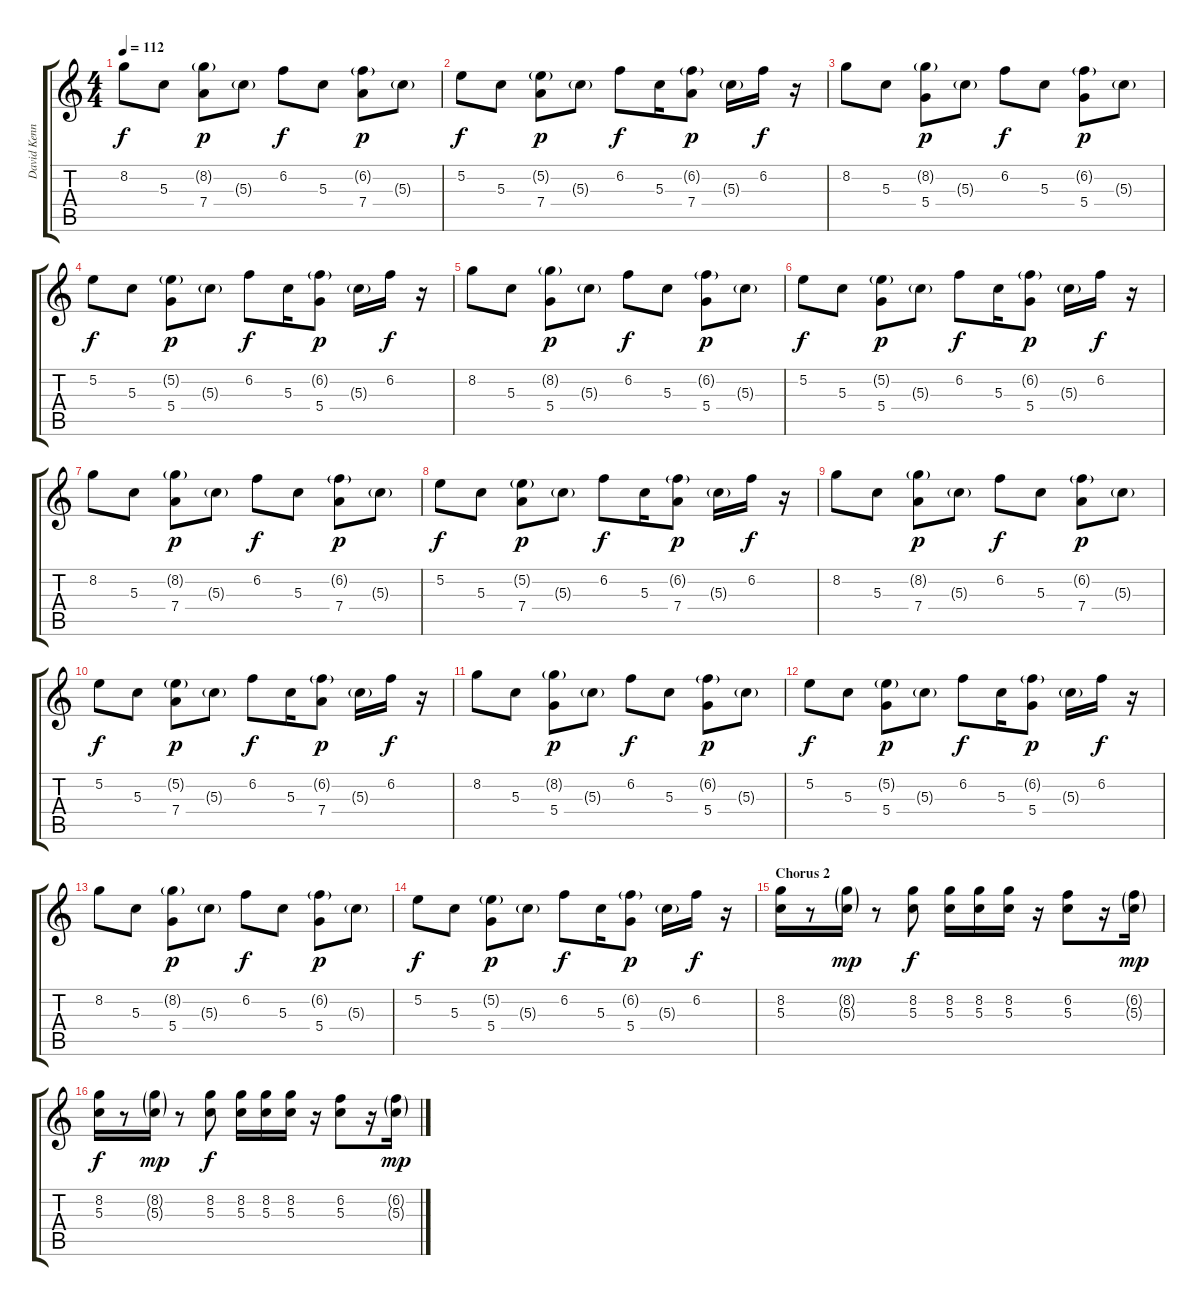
\track ("David Kennedy Guitar" "David Kenn") {instrument electricguitarclean}
\staff {score tabs}
\tuning (E4 B3 G3 D3 A2 E2) {hide}
\ts (4 4)
\tempo 112
\clef g2
\ks c
8.2.8{dy f} 5.3.8 (8.2{g} 7.4).8{dy p} 5.3{g}.8 6.2.8{dy f} 5.3.8 (6.2{g} 7.4).8{dy p} 5.3{g}.8 |
5.2.8{dy f} 5.3.8 (5.2{g} 7.4).8{dy p} 5.3{g}.8 6.2.8{dy f} 5.3.16 (6.2{g} 7.4).8{dy p} 5.3{g}.16 6.2.16{dy f} r.16 |
8.2.8 5.3.8 (8.2{g} 5.4).8{dy p} 5.3{g}.8 6.2.8{dy f} 5.3.8 (6.2{g} 5.4).8{dy p} 5.3{g}.8 |
5.2.8{dy f} 5.3.8 (5.2{g} 5.4).8{dy p} 5.3{g}.8 6.2.8{dy f} 5.3.16 (6.2{g} 5.4).8{dy p} 5.3{g}.16 6.2.16{dy f} r.16 |
8.2.8 5.3.8 (8.2{g} 5.4).8{dy p} 5.3{g}.8 6.2.8{dy f} 5.3.8 (6.2{g} 5.4).8{dy p} 5.3{g}.8 |
5.2.8{dy f} 5.3.8 (5.2{g} 5.4).8{dy p} 5.3{g}.8 6.2.8{dy f} 5.3.16 (6.2{g} 5.4).8{dy p} 5.3{g}.16 6.2.16{dy f} r.16 |
8.2.8 5.3.8 (8.2{g} 7.4).8{dy p} 5.3{g}.8 6.2.8{dy f} 5.3.8 (6.2{g} 7.4).8{dy p} 5.3{g}.8 |
5.2.8{dy f} 5.3.8 (5.2{g} 7.4).8{dy p} 5.3{g}.8 6.2.8{dy f} 5.3.16 (6.2{g} 7.4).8{dy p} 5.3{g}.16 6.2.16{dy f} r.16 |
8.2.8 5.3.8 (8.2{g} 7.4).8{dy p} 5.3{g}.8 6.2.8{dy f} 5.3.8 (6.2{g} 7.4).8{dy p} 5.3{g}.8 |
5.2.8{dy f} 5.3.8 (5.2{g} 7.4).8{dy p} 5.3{g}.8 6.2.8{dy f} 5.3.16 (6.2{g} 7.4).8{dy p} 5.3{g}.16 6.2.16{dy f} r.16 |
8.2.8 5.3.8 (8.2{g} 5.4).8{dy p} 5.3{g}.8 6.2.8{dy f} 5.3.8 (6.2{g} 5.4).8{dy p} 5.3{g}.8 |
5.2.8{dy f} 5.3.8 (5.2{g} 5.4).8{dy p} 5.3{g}.8 6.2.8{dy f} 5.3.16 (6.2{g} 5.4).8{dy p} 5.3{g}.16 6.2.16{dy f} r.16 |
8.2.8 5.3.8 (8.2{g} 5.4).8{dy p} 5.3{g}.8 6.2.8{dy f} 5.3.8 (6.2{g} 5.4).8{dy p} 5.3{g}.8 |
5.2.8{dy f} 5.3.8 (5.2{g} 5.4).8{dy p} 5.3{g}.8 6.2.8{dy f} 5.3.16 (6.2{g} 5.4).8{dy p} 5.3{g}.16 6.2.16{dy f} r.16 |
\section ("" "Chorus 2")
(8.2 5.3).16 r.8 (8.2{g} 5.3{g}).16{dy mp} r.8 (8.2 5.3).8{dy f} (8.2 5.3).16 (8.2 5.3).16 (8.2 5.3).16 r.16 (6.2 5.3).8 r.16 (6.2{g} 5.3{g}).16{dy mp} |
(8.2 5.3).16{dy f} r.8 (8.2{g} 5.3{g}).16{dy mp} r.8 (8.2 5.3).8{dy f} (8.2 5.3).16 (8.2 5.3).16 (8.2 5.3).16 r.16 (6.2 5.3).8 r.16 (6.2{g} 5.3{g}).16{dy mp}
